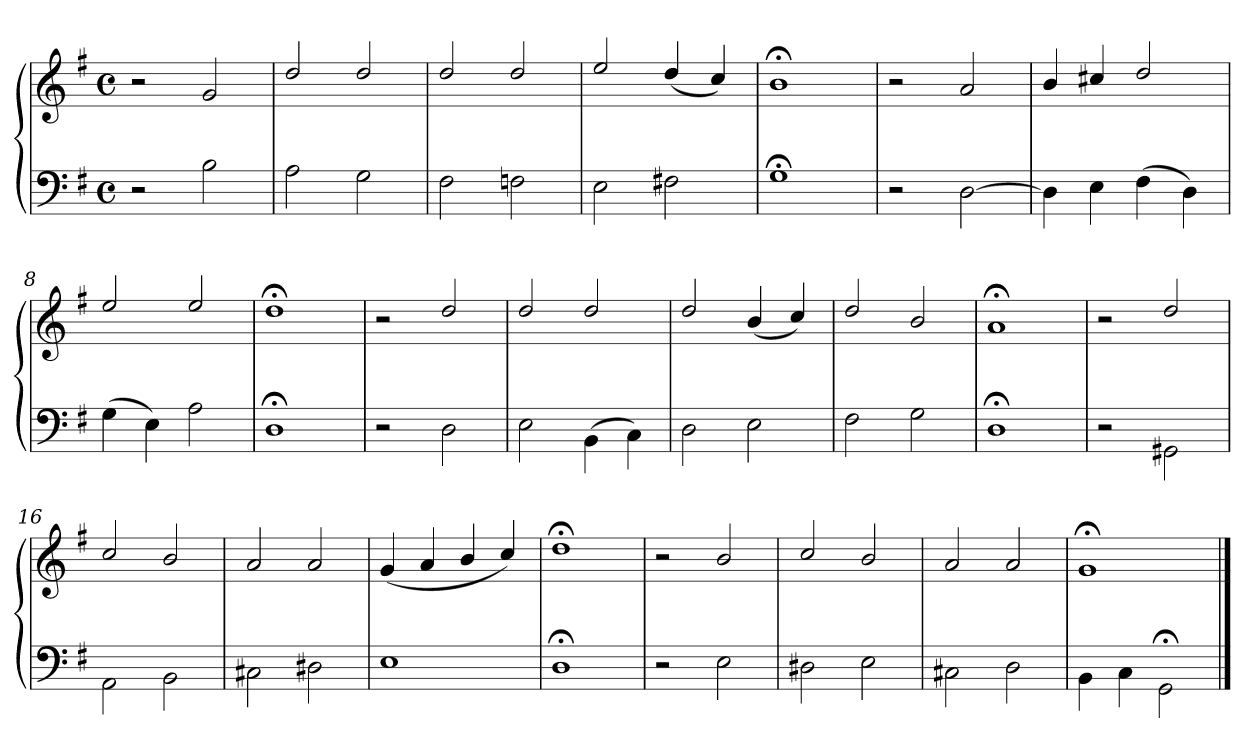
**kern	**kern
*part1	*part1
*staff2	*staff1
*clefF4	*clefG2
*k[f#]	*k[f#]
*M4/4	*M4/4
*met(c)	*met(c)
=1	=1
2r	2r
2B\	2g/
=2	=2
2A\	2dd/
2G\	2dd/
=3	=3
2F#\	2dd/
2Fn\	2dd/
=4	=4
2E\	2ee/
2F#X\	(4dd/
.	4cc/)
=5	=5
1G;\	1b;</
=6	=6
2r	2r
[2D\	2a/
=7	=7
4D\]	4b/
4E\	4cc#X/
(4F#\	2dd/
4D\)	.
=8	=8
(4G\	2ee/
4E\)	.
2A\	2ee/
=9	=9
1D;\	1dd;</
!!LO:PB:g=z
=10	=10
2r	2r
2D\	2dd/
=11	=11
2E\	2dd/
(4BB\	2dd/
4C\)	.
=12	=12
2D\	2dd/
2E\	(4b/
.	4cc/)
=13	=13
2F#\	2dd/
2G\	2b/
=14	=14
1D;\	1a;</
=15	=15
2r	2r
2GG#X\	2dd/
=16	=16
2AA\	2cc/
2BB\	2b/
=17	=17
2C#X\	2a/
2D#X\	2a/
=18	=18
1E\	(4g/
.	4a/
.	4b/
.	4cc/)
=19	=19
1D;\	1dd;</
!!LO:LB:g=z
=20	=20
2r	2r
2E\	2b/
=21	=21
2D#X\	2cc/
2E\	2b/
=22	=22
2C#X\	2a/
2D\	2a/
=23	=23
4BB\	1g;</
4C\	.
2GG;\	.
==	==
*-	*-
